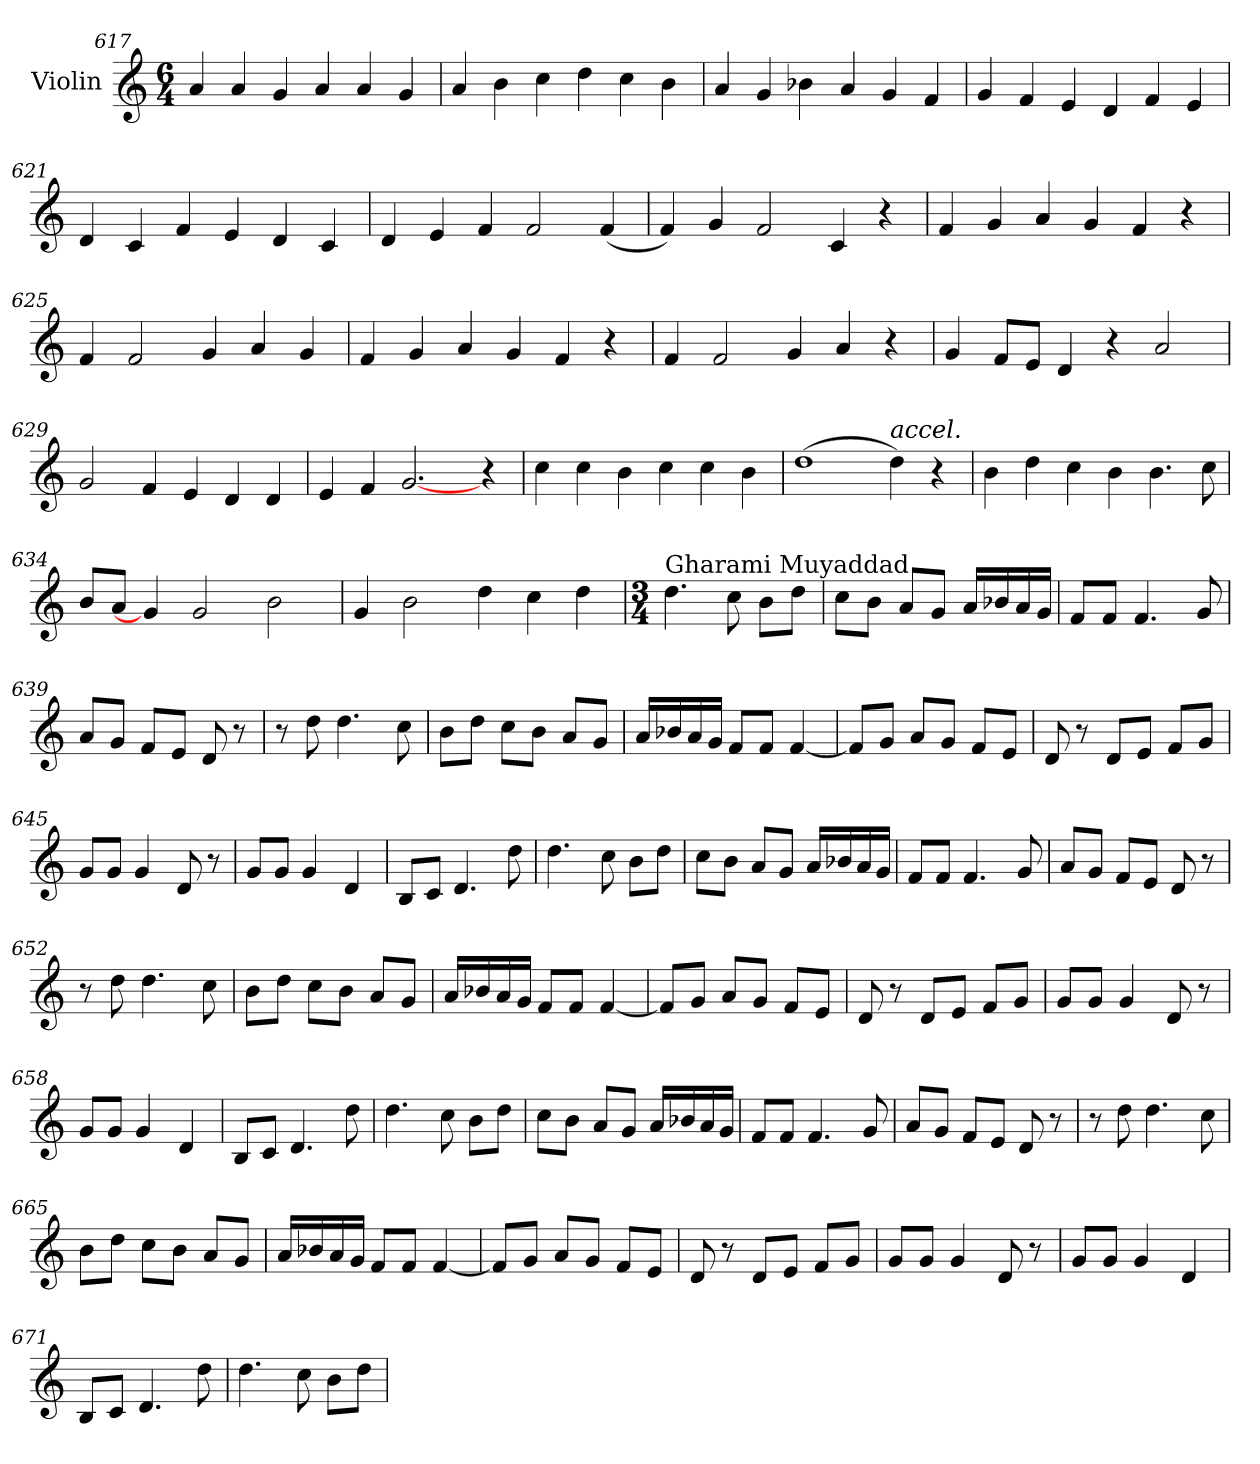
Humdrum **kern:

**kern
*part1
*staff1
*I"Violin
*clefG2
*k[]
*M6/4
=617
4a/
4a/
4g/
4a/
4a/
4g/
=618
4a/
4b\
4cc\
4dd\
4cc\
4b\
!!LO:LB:g=z
=619
4a/
4g/
4b-X\
4a/
4g/
4f/
=620
4g/
4f/
4e/
4d/
4f/
4e/
=621
4d/
4c/
4f/
4e/
4d/
4c/
=622
4d/
4e/
4f/
2f/
(<4f/
!!LO:LB:g=z
=623
4f/)
4g/
2f/
4c/
4r
=624
4f/
4g/
4a/
4g/
4f/
4r
=625
4f/
2f/
4g/
4a/
4g/
=626
4f/
4g/
4a/
4g/
4f/
4r
!!LO:LB:g=z
=627
4f/
2f/
4g/
4a/
4r
=628
4g/
8f/L
8e/J
4d/
4r
2a/
=629
2g/
4f/
4e/
4d/
4d/
=630
4e/
4f/
[2.g/
4r
!!LO:PB:g=z
=631
4cc\
4cc\
4b\
4cc\
4cc\
4b\
=632
(>1dd
!LO:TX:a:i:t=accel.
4dd\)
4r
=633
4b\
4dd\
4cc\
4b\
4.b\
8cc\
=634
8b/L
8a/J
4g/]
2g/
2b\
!!LO:LB:g=z
=635
4g/
2b\
4dd\
4cc\
4dd\
=636
*M3/4
*MM70
!LO:TX:a:t=Gharami Muyaddad
4.dd\
8cc\
8b\L
8dd\J
=637
8cc\L
8b\J
8a/L
8g/J
16a/LL
16b-X/
16a/
16g/JJ
=638
8f/L
8f/J
4.f/
8g/
=639
8a/L
8g/J
8f/L
8e/J
8d/
8r
!!LO:LB:g=z
=640
8r
8dd\
4.dd\
8cc\
=641
8b\L
8dd\J
8cc\L
8b\J
8a/L
8g/J
=642
16a/LL
16b-X/
16a/
16g/JJ
8f/L
8f/J
[4f/
=643
8f/L]
8g/J
8a/L
8g/J
8f/L
8e/J
=644
8d/
8r
8d/L
8e/J
8f/L
8g/J
=645
8g/L
8g/J
4g/
8d/
8r
!!LO:LB:g=z
=646
8g/L
8g/J
4g/
4d/
=647
8B/L
8c/J
4.d/
8dd\
=648
4.dd\
8cc\
8b\L
8dd\J
=649
8cc\L
8b\J
8a/L
8g/J
16a/LL
16b-X/
16a/
16g/JJ
=650
8f/L
8f/J
4.f/
8g/
=651
8a/L
8g/J
8f/L
8e/J
8d/
8r
!!LO:LB:g=z
=652
8r
8dd\
4.dd\
8cc\
=653
8b\L
8dd\J
8cc\L
8b\J
8a/L
8g/J
=654
16a/LL
16b-X/
16a/
16g/JJ
8f/L
8f/J
[4f/
=655
8f/L]
8g/J
8a/L
8g/J
8f/L
8e/J
=656
8d/
8r
8d/L
8e/J
8f/L
8g/J
=657
8g/L
8g/J
4g/
8d/
8r
!!LO:LB:g=z
=658
8g/L
8g/J
4g/
4d/
=659
8B/L
8c/J
4.d/
8dd\
=660
4.dd\
8cc\
8b\L
8dd\J
=661
8cc\L
8b\J
8a/L
8g/J
16a/LL
16b-X/
16a/
16g/JJ
=662
8f/L
8f/J
4.f/
8g/
=663
8a/L
8g/J
8f/L
8e/J
8d/
8r
!!LO:LB:g=z
=664
8r
8dd\
4.dd\
8cc\
=665
8b\L
8dd\J
8cc\L
8b\J
8a/L
8g/J
=666
16a/LL
16b-X/
16a/
16g/JJ
8f/L
8f/J
[4f/
=667
8f/L]
8g/J
8a/L
8g/J
8f/L
8e/J
=668
8d/
8r
8d/L
8e/J
8f/L
8g/J
=669
8g/L
8g/J
4g/
8d/
8r
!!LO:LB:g=z
=670
8g/L
8g/J
4g/
4d/
=671
8B/L
8c/J
4.d/
8dd\
=672
4.dd\
8cc\
8b\L
8dd\J
=
*-
